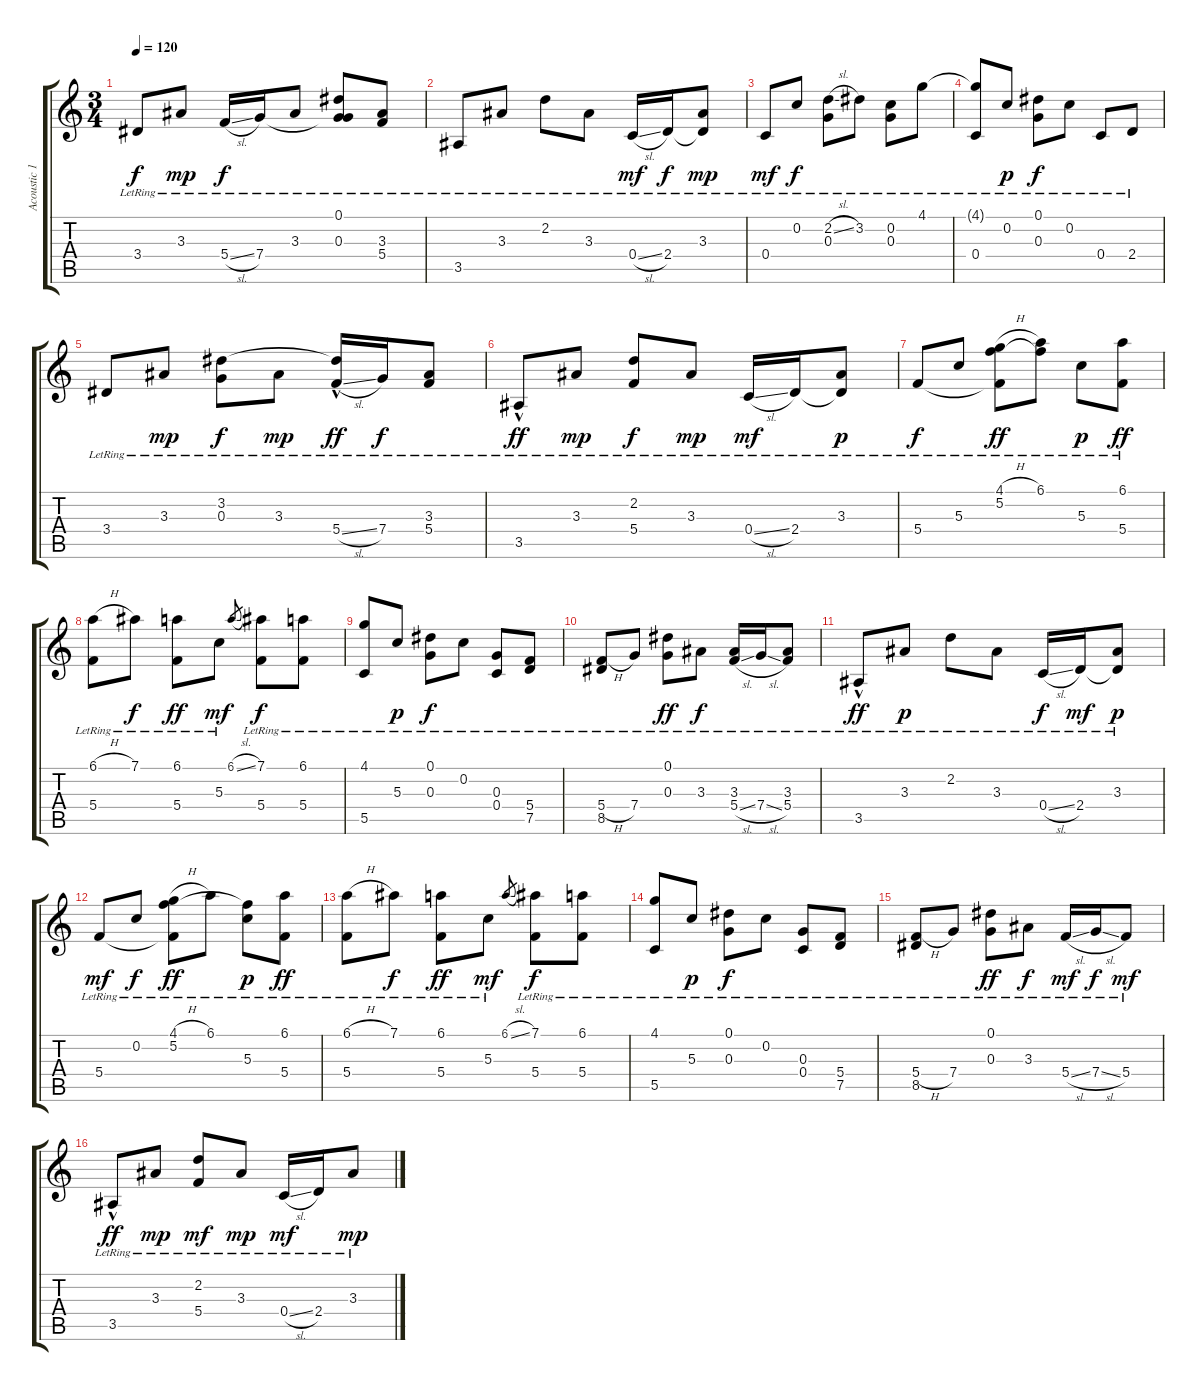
\track ("Acoustic 1" "Acoustic 1") {instrument acousticguitarsteel}
\staff {score tabs}
\tuning (Eb4 C4 G3 C3 G2 C2) {hide}
\ts (3 4)
\tempo 120
\clef g2
\ks c
3.4{lr}.8{dy f} 3.3{lr}.8{dy mp} 5.4{sl lr}.16{dy f} 7.4{lr}.16 3.3{lr}.8 (0.1{lr} 0.3{lr} 7.4{t}).8 (3.3{lr} 5.4{lr}).8 |
3.5{lr}.8 3.3{lr}.8 2.2{lr}.8 3.3{lr}.8 0.4{sl lr}.16{dy mf} 2.4{lr}.16{dy f} (3.3{lr} 2.4{t}).8{dy mp} |
0.4{lr}.8{dy mf} 0.2{lr}.8{dy f} (2.2{sl lr} 0.3{lr}).8 3.2{lr}.8 (0.2{lr} 0.3{lr}).8 4.1{lr}.8 |
(4.1{t} 0.4{lr}).8 0.2{lr}.8{dy p} (0.1{lr} 0.3{lr}).8{dy f} 0.2{lr}.8 0.4{lr}.8 2.4{lr}.8 |
3.4{lr}.8 3.3{lr}.8{dy mp} (3.2{lr} 0.3{lr}).8{dy f} 3.3{lr}.8{dy mp} (3.2{t} 5.4{sl hac lr}).16{dy ff} 7.4{lr}.16{dy f} (3.3{lr} 5.4{lr}).8 |
3.5{hac lr}.8{dy ff} 3.3{lr}.8{dy mp} (2.2{lr} 5.4{lr}).8{dy f} 3.3{lr}.8{dy mp} 0.4{sl lr}.16{dy mf} 2.4{lr}.16 (3.3{lr} 2.4{t}).8{dy p} |
5.4{lr}.8{dy f} 5.3{lr}.8 (4.1{h lr} 5.2{lr} 5.4{t}).8{dy ff} (6.1{lr} 5.2{t}).8 5.3{lr}.8{dy p} (6.1{lr} 5.4{lr}).8{dy ff} |
(6.1{h lr} 5.4{lr}).8 7.1{lr}.8{dy f} (6.1{lr} 5.4{lr}).8{dy ff} 5.3{lr}.8{dy mf} 6.1{sl}.8{gr} (7.1{lr} 5.4{lr}).8{dy f} (6.1{lr} 5.4{lr}).8 |
(4.1{lr} 5.5{lr}).8 5.3{lr}.8{dy p} (0.1{lr} 0.3{lr}).8{dy f} 0.2{lr}.8 (0.3{lr} 0.4{lr}).8 (5.4{lr} 7.5{lr}).8 |
(5.4{h lr} 8.5{lr}).8 7.4{lr}.8 (0.1{lr} 0.3{lr}).8{dy ff} 3.3{lr}.8{dy f} (3.3{lr} 5.4{sl lr}).16 7.4{sl lr}.16 (3.3{lr} 5.4{lr}).8 |
3.5{hac lr}.8{dy ff} 3.3{lr}.8{dy p} 2.2{lr}.8 3.3{lr}.8 0.4{sl lr}.16{dy f} 2.4{lr}.16{dy mf} (3.3{lr} 2.4{t}).8{dy p} |
5.4{lr}.8{dy mf} 0.2{lr}.8{dy f} (4.1{h lr} 5.2{lr} 5.4{t}).8{dy ff} 6.1{lr}.8 (5.2{t} 5.3{lr}).8{dy p} (6.1{lr} 5.4{lr}).8{dy ff} |
(6.1{h lr} 5.4{lr}).8 7.1{lr}.8{dy f} (6.1{lr} 5.4{lr}).8{dy ff} 5.3{lr}.8{dy mf} 6.1{sl}.8{gr} (7.1{lr} 5.4{lr}).8{dy f} (6.1{lr} 5.4{lr}).8 |
(4.1{lr} 5.5{lr}).8 5.3{lr}.8{dy p} (0.1{lr} 0.3{lr}).8{dy f} 0.2{lr}.8 (0.3{lr} 0.4{lr}).8 (5.4{lr} 7.5{lr}).8 |
(5.4{h lr} 8.5{lr}).8 7.4{lr}.8 (0.1{lr} 0.3{lr}).8{dy ff} 3.3{lr}.8{dy f} 5.4{sl lr}.16{dy mf} 7.4{sl lr}.16{dy f} 5.4{lr}.8{dy mf} |
3.5{hac lr}.8{dy ff} 3.3{lr}.8{dy mp} (2.2{lr} 5.4{lr}).8{dy mf} 3.3{lr}.8{dy mp} 0.4{sl lr}.16{dy mf} 2.4{lr}.16 3.3{lr}.8{dy mp}
